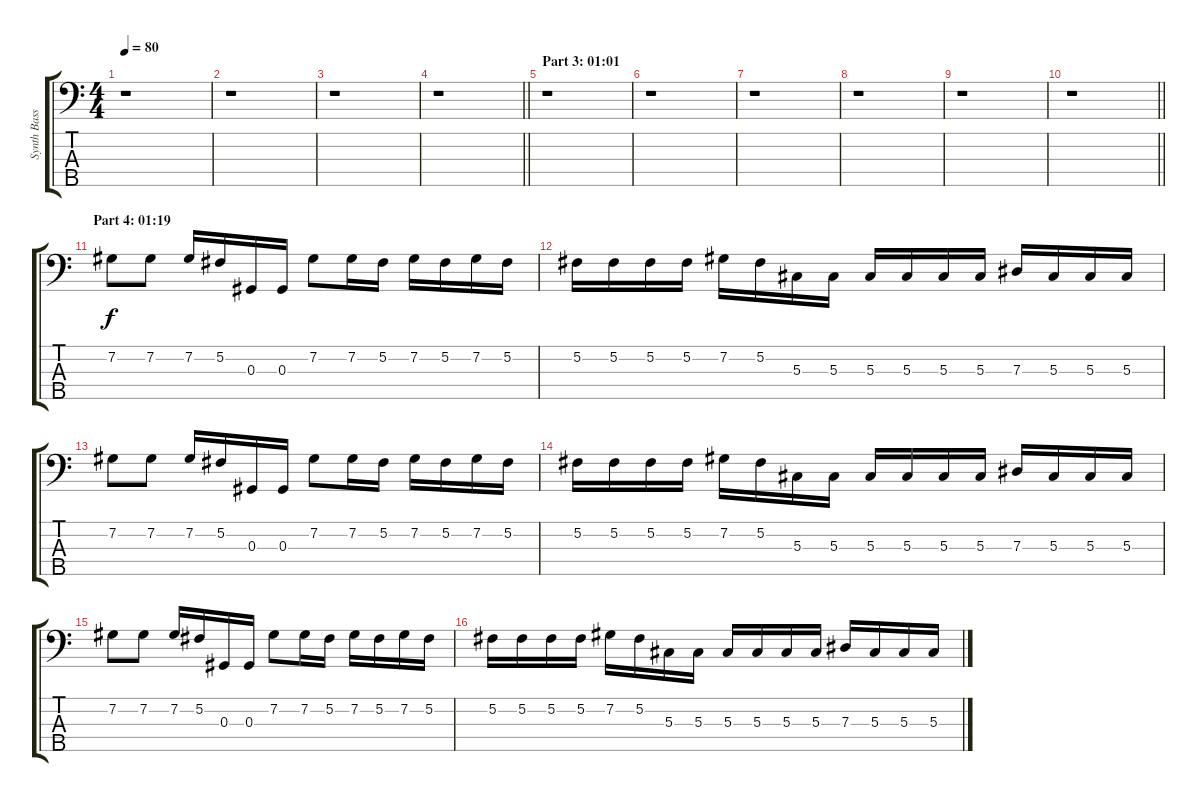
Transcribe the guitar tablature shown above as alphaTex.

\track ("Synth Bass (Overdub) [5-string]" "Synth Bass") {instrument synthbass1}
\staff {score tabs}
\tuning (Gb2 Db2 Ab1 Eb1 Bb0) {hide}
\ts (4 4)
\tempo 80
\clef f4
\ks c
r.1{dy f} |
r.1 |
r.1 |
\barLineRight lightlight
r.1 |
\section ("" "Part 3: 01:01")
r.1 |
r.1 |
r.1 |
r.1 |
r.1 |
\barLineRight lightlight
r.1 |
\section ("" "Part 4: 01:19")
7.2.8 7.2.8 7.2.16 5.2.16 0.3.16 0.3.16 7.2.8 7.2.16 5.2.16 7.2.16 5.2.16 7.2.16 5.2.16 |
5.2.16 5.2.16 5.2.16 5.2.16 7.2.16 5.2.16 5.3.16 5.3.16 5.3.16 5.3.16 5.3.16 5.3.16 7.3.16 5.3.16 5.3.16 5.3.16 |
7.2.8 7.2.8 7.2.16 5.2.16 0.3.16 0.3.16 7.2.8 7.2.16 5.2.16 7.2.16 5.2.16 7.2.16 5.2.16 |
5.2.16 5.2.16 5.2.16 5.2.16 7.2.16 5.2.16 5.3.16 5.3.16 5.3.16 5.3.16 5.3.16 5.3.16 7.3.16 5.3.16 5.3.16 5.3.16 |
7.2.8 7.2.8 7.2.16 5.2.16 0.3.16 0.3.16 7.2.8 7.2.16 5.2.16 7.2.16 5.2.16 7.2.16 5.2.16 |
5.2.16 5.2.16 5.2.16 5.2.16 7.2.16 5.2.16 5.3.16 5.3.16 5.3.16 5.3.16 5.3.16 5.3.16 7.3.16 5.3.16 5.3.16 5.3.16
